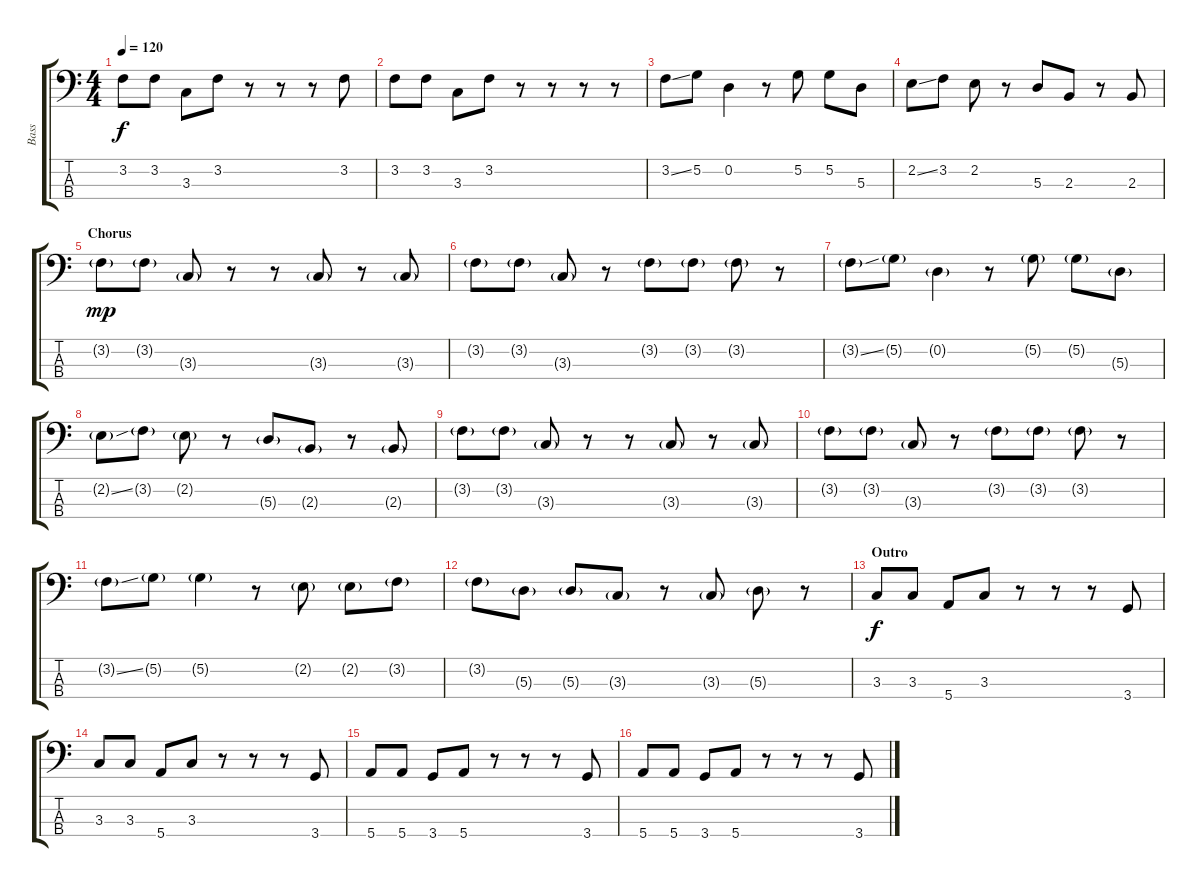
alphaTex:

\track ("Bass" "Bass") {instrument electricbassfinger}
\staff {score tabs}
\tuning (G2 D2 A1 E1) {hide}
\ts (4 4)
\tempo 120
\clef f4
\ks c
3.2.8{dy f} 3.2.8 3.3.8 3.2.8 r.8 r.8 r.8 3.2.8 |
3.2.8 3.2.8 3.3.8 3.2.8 r.8 r.8 r.8 r.8 |
3.2{ss}.8 5.2.8 0.2.4 r.8 5.2.8 5.2.8 5.3.8 |
2.2{ss}.8 3.2.8 2.2.8 r.8 5.3.8 2.3.8 r.8 2.3.8 |
\section ("" "Chorus")
3.2{g}.8{dy mp} 3.2{g}.8 3.3{g}.8 r.8 r.8 3.3{g}.8 r.8 3.3{g}.8 |
3.2{g}.8 3.2{g}.8 3.3{g}.8 r.8 3.2{g}.8 3.2{g}.8 3.2{g}.8 r.8 |
3.2{ss g}.8 5.2{g}.8 0.2{g}.4 r.8 5.2{g}.8 5.2{g}.8 5.3{g}.8 |
2.2{ss g}.8 3.2{g}.8 2.2{g}.8 r.8 5.3{g}.8 2.3{g}.8 r.8 2.3{g}.8 |
3.2{g}.8 3.2{g}.8 3.3{g}.8 r.8 r.8 3.3{g}.8 r.8 3.3{g}.8 |
3.2{g}.8 3.2{g}.8 3.3{g}.8 r.8 3.2{g}.8 3.2{g}.8 3.2{g}.8 r.8 |
3.2{ss g}.8 5.2{g}.8 5.2{g}.4 r.8 2.2{g}.8 2.2{g}.8 3.2{g}.8 |
3.2{g}.8 5.3{g}.8 5.3{g}.8 3.3{g}.8 r.8 3.3{g}.8 5.3{g}.8 r.8 |
\section ("" "Outro")
3.3.8{dy f} 3.3.8 5.4.8 3.3.8 r.8 r.8 r.8 3.4.8 |
3.3.8 3.3.8 5.4.8 3.3.8 r.8 r.8 r.8 3.4.8 |
5.4.8 5.4.8 3.4.8 5.4.8 r.8 r.8 r.8 3.4.8 |
5.4.8 5.4.8 3.4.8 5.4.8 r.8 r.8 r.8 3.4.8
